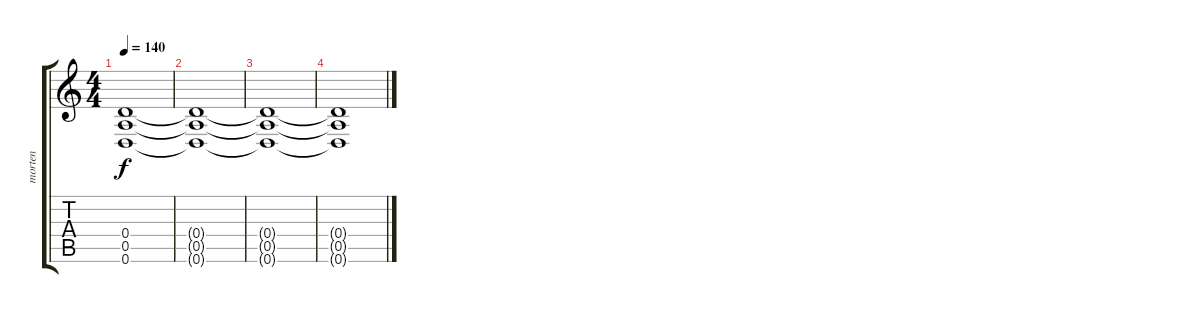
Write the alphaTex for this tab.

\track ("morten" "morten") {instrument electricguitarclean}
\staff {score tabs}
\tuning (E4 B3 G3 D3 A2 D2) {hide}
\ts (4 4)
\tempo 140
\clef g2
\ks c
(0.4{t} 0.5{t} 0.6{t}).1{dy f} |
(0.4{t} 0.5{t} 0.6{t}).1 |
(0.4{t} 0.5{t} 0.6{t}).1 |
(0.4{t} 0.5{t} 0.6{t}).1
